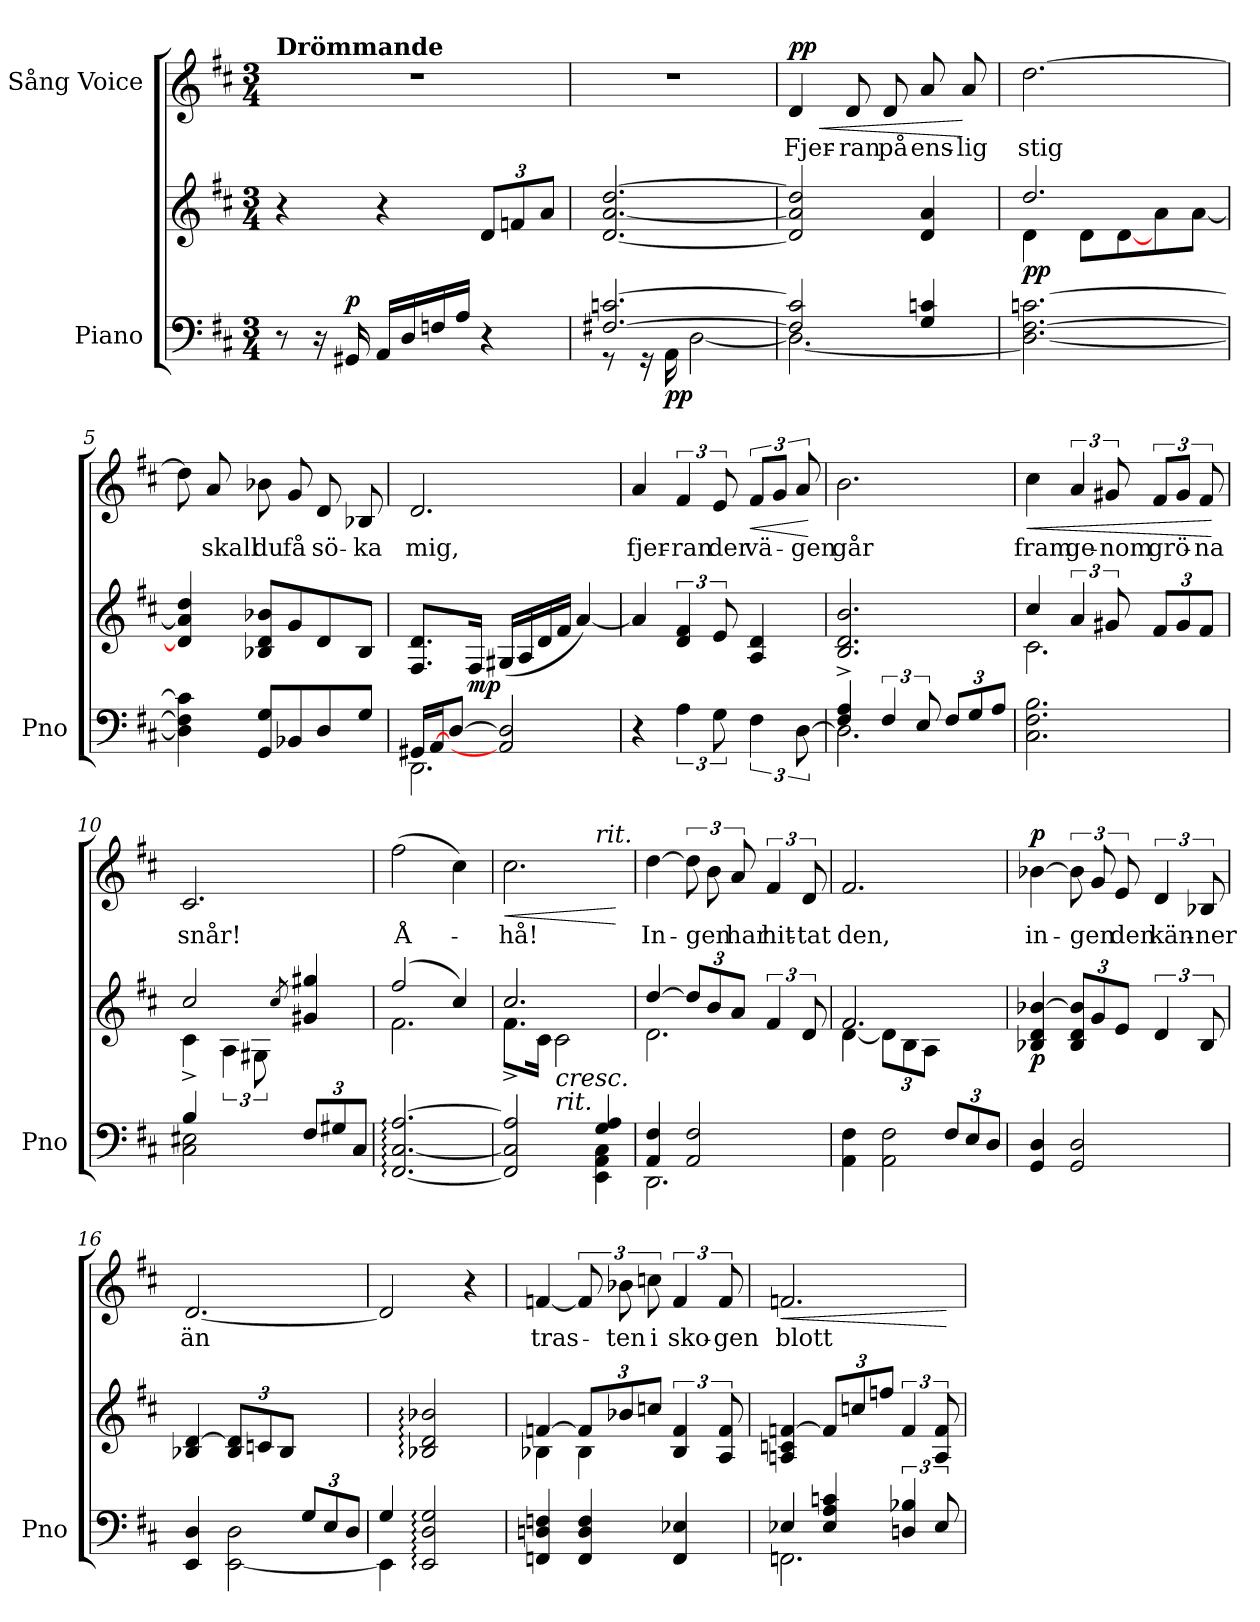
**kern	**kern	**dynam	**kern	**text	**dynam
*part2	*part2	*part2	*part1	*part1	*part1
*staff3	*staff2	*staff2/3	*staff1	*staff1	*staff1
*I"Piano	*	*	*I"Sång Voice	*	*
*I'Pno	*	*	*	*	*
*clefF4	*clefG2	*	*clefG2	*	*
*k[f#c#]	*k[f#c#]	*	*k[f#c#]	*	*
*M3/4	*M3/4	*	*M3/4	*	*
=1	=1	=1	=1	=1	=1
!	!	!	!LO:TX:a:B:t=Drömmande	!	!
8r	4r	.	2.r	.	.
16r	.	.	.	.	.
!	!	!LO:DY:a=2	!	!	!
16GG#X/	.	p	.	.	.
16AA/LL	4r	.	.	.	.
16D/	.	.	.	.	.
16Fn/	.	.	.	.	.
16A/JJ	.	.	.	.	.
*	*Xbrackettup	*	*	*	*
4r	12d/L	.	.	.	.
.	12fn/	.	.	.	.
.	12a/J	.	.	.	.
=2	=2	=2	=2	=2	=2
*^	*	*	*	*	*
[2.F#X/ [2.cn/	8r	[2.d/ [2.a/ [2.dd/	.	2.r	.	.
.	16r	.	.	.	.	.
!	!	!	!LO:DY:b=2	!	!	!
.	16AA\	.	pp	.	.	.
.	[2D\	.	.	.	.	.
=3	=3	=3	=3	=3	=3	=3
!	!	!	!	!	!LO:LY:b	!LO:HP:b
!	!	!	!	!	!	!LO:DY:n=1:a
2F#/] 2c/]	2.D\_	2d/] 2a/] 2dd/]	.	4d/	Fjer-	< pp
!	!	!	!	!	!LO:LY:b	!
.	.	.	.	8d/	-ran	.
!	!	!	!	!	!LO:LY:b	!
.	.	.	.	8d/	på	.
!	!	!	!	!	!LO:LY:b	!
4G/ 4cn/	.	4d/ 4a/	.	8a/	ens-	.
!	!	!	!	!	!LO:LY:b	!
.	.	.	.	8a/	-lig	[
*v	*v	*	*	*	*	*
=4	=4	=4	=4	=4	=4
*	*^	*	*	*	*
!	!	!	!LO:DY:b	!	!LO:LY:b	!
2.D\_ [2.F#\ [2.cn\	2.dd/	4d\	pp	[2.dd\	stig	.
.	.	8d\L	.	.	.	.
.	.	[8d\	.	.	.	.
.	.	8a\	.	.	.	.
.	.	[8a\J	.	.	.	.
*	*v	*v	*	*	*	*
!!LO:LB:g=z
=5	=5	=5	=5	=5	=5
4D\] 4F#\] 4cn\]	4d/] 4a/] 4dd/	.	8dd\]	.	.
!	!	!	!	!LO:LY:b	!
.	.	.	8a/	skall	.
!	!	!	!	!LO:LY:b	!
8GG/ 8G/L	8B-X/ 8d/ 8b-X/L	.	8b-X\	du	.
!	!	!	!	!LO:LY:b	!
8BB-X/	8g/	.	8g/	få	.
!	!	!	!	!LO:LY:b	!
8D/	8d/	.	8d/	sö-	.
!	!	!	!	!LO:LY:b	!
8G/J	8B-/J	.	8B-X/	-ka	.
=6	=6	=6	=6	=6	=6
*^	*	*	*	*	*
!	!	!	!	!	!LO:LY:b	!
16GG#X/LL	2.DD\	8.F#/ 8.d/L	.	2.d/	mig,	.
[16AA/J	.	.	.	.	.	.
[8D/J	.	.	.	.	.	.
!	!	!	!LO:DY:b	!	!	!
.	.	16F#/Jk	mp	.	.	.
2AA/] 2D/]	.	(<16G#X/LL	.	.	.	.
.	.	16A/	.	.	.	.
.	.	16d/	.	.	.	.
.	.	16f#/JJ	.	.	.	.
.	.	[4a/)	.	.	.	.
*v	*v	*	*	*	*	*
=7	=7	=7	=7	=7	=7
!	!	!	!	!LO:LY:b	!
4r	4a/]	.	4a/	fjer-	.
*	*brackettup	*	*	*	*
!	!	!	!	!LO:LY:b	!
6A\	6d/ 6f#/	.	6f#/	-ran	.
!	!	!	!	!LO:LY:b	!
12G\	12e/	.	12e/	der	.
!	!	!	!	!LO:LY:b	!LO:HP:b
6F#\	4A/ 4d/	.	12f#/L	vä-	<
.	.	.	12g/J	.	.
!	!	!	!	!LO:LY:b	!
[12D\	.	.	12a/	-gen	.
.	.	.	.	.	[
=8	=8	=8	=8	=8	=8
*^	*	*	*	*	*
!	!	!	!	!	!LO:LY:b	!
4F#/^ 4A/^	2.D\]	2.B/ 2.d/ 2.b/	.	2.b\	går	.
6F#/	.	.	.	.	.	.
12E/	.	.	.	.	.	.
*Xbrackettup	*	*	*	*	*	*
12F#/L	.	.	.	.	.	.
12G/	.	.	.	.	.	.
12A/J	.	.	.	.	.	.
*v	*v	*	*	*	*	*
!!LO:LB:g=z
=9	=9	=9	=9	=9	=9
*	*^	*	*	*	*
!	!	!	!	!	!LO:LY:b	!LO:HP:b
2.C#\ 2.F#\ 2.B\	4cc#/	2.c#\	.	4cc#\	fram	<
!	!	!	!	!	!LO:LY:b	!
.	6a/	.	.	6a/	ge-	.
!	!	!	!	!	!LO:LY:b	!
.	12g#X/	.	.	12g#X/	-nom	.
*	*Xbrackettup	*	*	*	*	*
!	!	!	!	!	!LO:LY:b	!
.	12f#/L	.	.	12f#/L	grö-	.
.	12g#/	.	.	12g#/J	.	.
!	!	!	!	!	!LO:LY:b	!
.	12f#/J	.	.	12f#/	-na	.
*	*v	*v	*	*	*	*
.	.	.	.	.	[
=10	=10	=10	=10	=10	=10
*^	*^	*	*	*	*
!	!	!	!	!	!	!LO:LY:b	!
4B/	2C#\ 2E#X\	2cc#/	4c#^\	.	2.c#/	snår!	.
*	*	*	*brackettup	*	*	*	*
4ryy	.	.	6A\	.	.	.	.
.	.	.	12G#X\	.	.	.	.
.	.	8qcc#/	.	.	.	.	.
12F#/L	4rEEyy	4g#X/ 4gg#X/	4rAyy	.	.	.	.
12G#X/	.	.	.	.	.	.	.
12C#/J	.	.	.	.	.	.	.
*v	*v	*	*	*	*	*	*
=11	=11	=11	=11	=11	=11	=11
!	!	!	!	!	!LO:LY:b	!
[2.FF#/: [2.C#/: [2.A/:	(>2ff#/	2.f#\	.	(>2ff#\	Å-	.
.	4cc#/)	.	.	4cc#\)	.	.
=12	=12	=12	=12	=12	=12	=12
*^	*	*	*	*	*	*
!	!	!	!	!	!	!LO:LY:b	!LO:HP:b
*	*	*	*	*	*^	*	*
2FF#/] 2C#/] 2A/]	2rCCyy	2.cc#/	8.f#^\L	.	2.cc#\	4reyy	-hå!	<
.	.	.	16c#\Jk	.	.	.	.	.
*	*	*	*	*	*MM85	*	*	*
!	!	!	!LO:TX:b:i:t=rit.	!	!	!	!	!
!	!	!	!	!LO:HP:b	!	!	!	!
.	.	.	2c#\	<	.	4reyy	.	.
*	*	*	*	*	*MM75	*	*	*
!	!	!	!	!	!	!LO:TX:a:i:t=rit.	!	!
4G/ 4A/	4EE\ 4AA\ 4C#\	.	.	.	.	4reyy	.	.
*v	*v	*	*	*	*v	*v	*	*
*	*v	*v	*	*	*	*
.	.	.	.	.	[
!!LO:PB:g=z
=13	=13	=13	=13	=13	=13
*	*	*	*MM92	*	*
*^	*^	*	*	*	*
!	!	!	!	!LO:DY:b	!	!LO:LY:b	!
!	!	!	!	!LO:DY:n=1:b	!	!	!LO:DY:a
!	!	!	!	!	!	!	!LO:DY:n=1:a
4AA/ 4F#/	2.DD\	[4dd/	2.d\	f other-dynamics	[4dd\	In-	f other-dynamics
*	*	*Xbrackettup	*	*	*	*	*
2AA/ 2F#/	.	12dd/L]	.	.	12dd\]	.	.
!	!	!	!	!	!	!LO:LY:b	!
.	.	12b/	.	.	12b\	-gen	.
!	!	!	!	!	!	!LO:LY:b	!
.	.	12a/J	.	.	12a/	har	.
*	*	*brackettup	*	*	*	*	*
!	!	!	!	!	!	!LO:LY:b	!
.	.	6f#/	.	.	6f#/	hit-	.
!	!	!	!	!	!	!LO:LY:b	!
.	.	12d/	.	.	12d/	-tat	.
=14	=14	=14	=14	=14	=14	=14	=14
!	!	!	!	!	!	!LO:LY:b	!
2ryy	4AA\ 4F#\	2.f#/	[4d\	.	2.f#/	den,	.
*	*	*	*Xbrackettup	*	*	*	*
.	2AA\ 2F#\	.	12d\L]	.	.	.	.
.	.	.	12B\	.	.	.	.
.	.	.	12A\J	.	.	.	.
12F#/L	.	.	4ryy	.	.	.	.
12E/	.	.	.	.	.	.	.
12D/J	.	.	.	.	.	.	.
*v	*v	*	*	*	*	*	*
*	*v	*v	*	*	*	*
=15	=15	=15	=15	=15	=15
!	!	!LO:DY:b	!	!LO:LY:b	!LO:DY:a
4GG/ 4D/	4B-X/ 4d/ [4b-X/	p	[4b-X\	in-	p
2GG/ 2D/	12B-/ 12d/ 12b-/]L	.	12b-\]	.	.
!	!	!	!	!LO:LY:b	!
.	12g/	.	12g/	-gen	.
!	!	!	!	!LO:LY:b	!
.	12e/J	.	12e/	den	.
*	*brackettup	*	*	*	*
!	!	!	!	!LO:LY:b	!
.	6d/	.	6d/	kän-	.
!	!	!	!	!LO:LY:b	!
.	12B-/	.	12B-X/	-ner	.
!!LO:LB:g=z
=16	=16	=16	=16	=16	=16
*^	*	*	*	*	*
!	!	!	!	!	!LO:LY:b	!
2ryy	4EE/ 4D/	4B-X/ [4d/	.	[2.d/	än	.
*	*	*Xbrackettup	*	*	*	*
.	[2EE\ 2D\	12B-/ 12d/]L	.	.	.	.
.	.	12cn/	.	.	.	.
.	.	12B-/J	.	.	.	.
12G/L	.	4ryy	.	.	.	.
12E/	.	.	.	.	.	.
12D/J	.	.	.	.	.	.
=17	=17	=17	=17	=17	=17	=17
4G/	4EE\]	4ryy	.	2d/]	.	.
2ryy	2EE/: 2D/: 2G/:	2B-X/: 2d/: 2b-X/:	.	.	.	.
.	.	.	.	4r	.	.
*v	*v	*	*	*	*	*
=18	=18	=18	=18	=18	=18
*	*^	*	*	*	*
!	!	!	!	!	!LO:LY:b	!
4FFn/ 4Dn/ 4Fn/	[4fn/	4B-X\	.	[4fn/	tras-	.
4FF/ 4D/ 4F/	12f/L]	4B-\	.	12f/]	.	.
!	!	!	!	!	!LO:LY:b	!
.	12b-X/	.	.	12b-X\	-ten	.
!	!	!	!	!	!LO:LY:b	!
.	12ccn/J	.	.	12ccn\	i	.
*	*brackettup	*	*	*	*	*
!	!	!	!	!	!LO:LY:b	!
4FF/ 4E-X/	6B-/ 6f/	4rDyy	.	6f/	sko-	.
!	!	!	!	!	!LO:LY:b	!
.	12A/ 12f/	.	.	12f/	-gen	.
*	*v	*v	*	*	*	*
!!LO:LB:g=z
=19	=19	=19	=19	=19	=19
*^	*	*	*	*	*
!	!	!	!	!	!LO:LY:b	!LO:HP:b
4E-X/	2.FFn\	4An/ 4cn/ [4fn/	.	2.fn/	blott	<
*	*	*Xbrackettup	*	*	*	*
4E-/ 4A/ 4cn/	.	12f/L]	.	.	.	.
.	.	12ccn/	.	.	.	.
.	.	12ffn/J	.	.	.	.
*brackettup	*	*brackettup	*	*	*	*
6Dn/ 6B-X/	.	6f/	.	.	.	.
12E-/	.	12A/ 12f/	[	.	.	.
*v	*v	*	*	*	*	*
.	.	.	.	.	[
=	=	=	=	=	=
*-	*-	*-	*-	*-	*-
